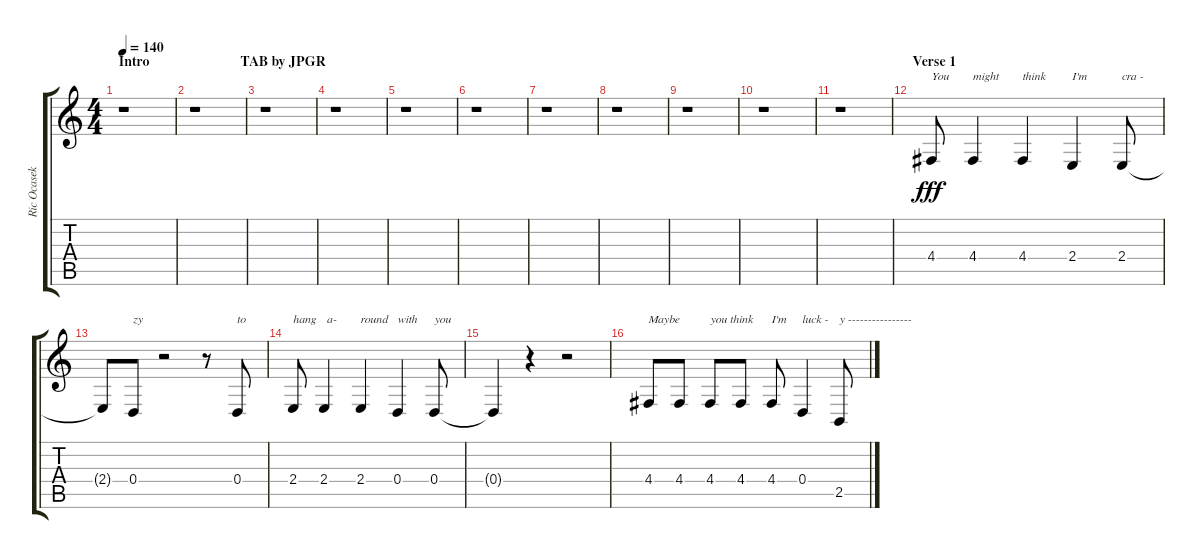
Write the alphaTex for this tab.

\track ("Ric Ocasek" "Ric Ocasek") {instrument baritonesax}
\staff {score tabs}
\tuning (E4 B3 G3 D3 A2 E2) {hide}
\ts (4 4)
\section ("" "Intro                          TAB by JPGR")
\tempo 140
\clef g2
\ks c
r.1{dy fff instrument baritonesax} |
r.1 |
r.1 |
r.1 |
r.1 |
r.1 |
r.1 |
r.1 |
r.1 |
r.1 |
r.1 |
\section ("" "Verse 1")
4.4.8{txt "You"} 4.4.4{txt "might"} 4.4.4{txt "think"} 2.4.4{txt "I'm"} 2.4.8{txt "cra -"} |
2.4{t}.8 0.4.8{txt "zy"} r.2 r.8 0.4.8{txt "to"} |
2.4.8{txt "hang"} 2.4.4{txt " a-"} 2.4.4{txt "round"} 0.4.4{txt "with"} 0.4.8{txt "you"} |
0.4{t}.4 r.4 r.2 |
4.4.8{txt "Maybe"} 4.4.8 4.4.8{txt "you think"} 4.4.8 4.4.8{txt "I'm"} 0.4.4{txt "luck -"} 2.5.8{txt "y ----------------"}
